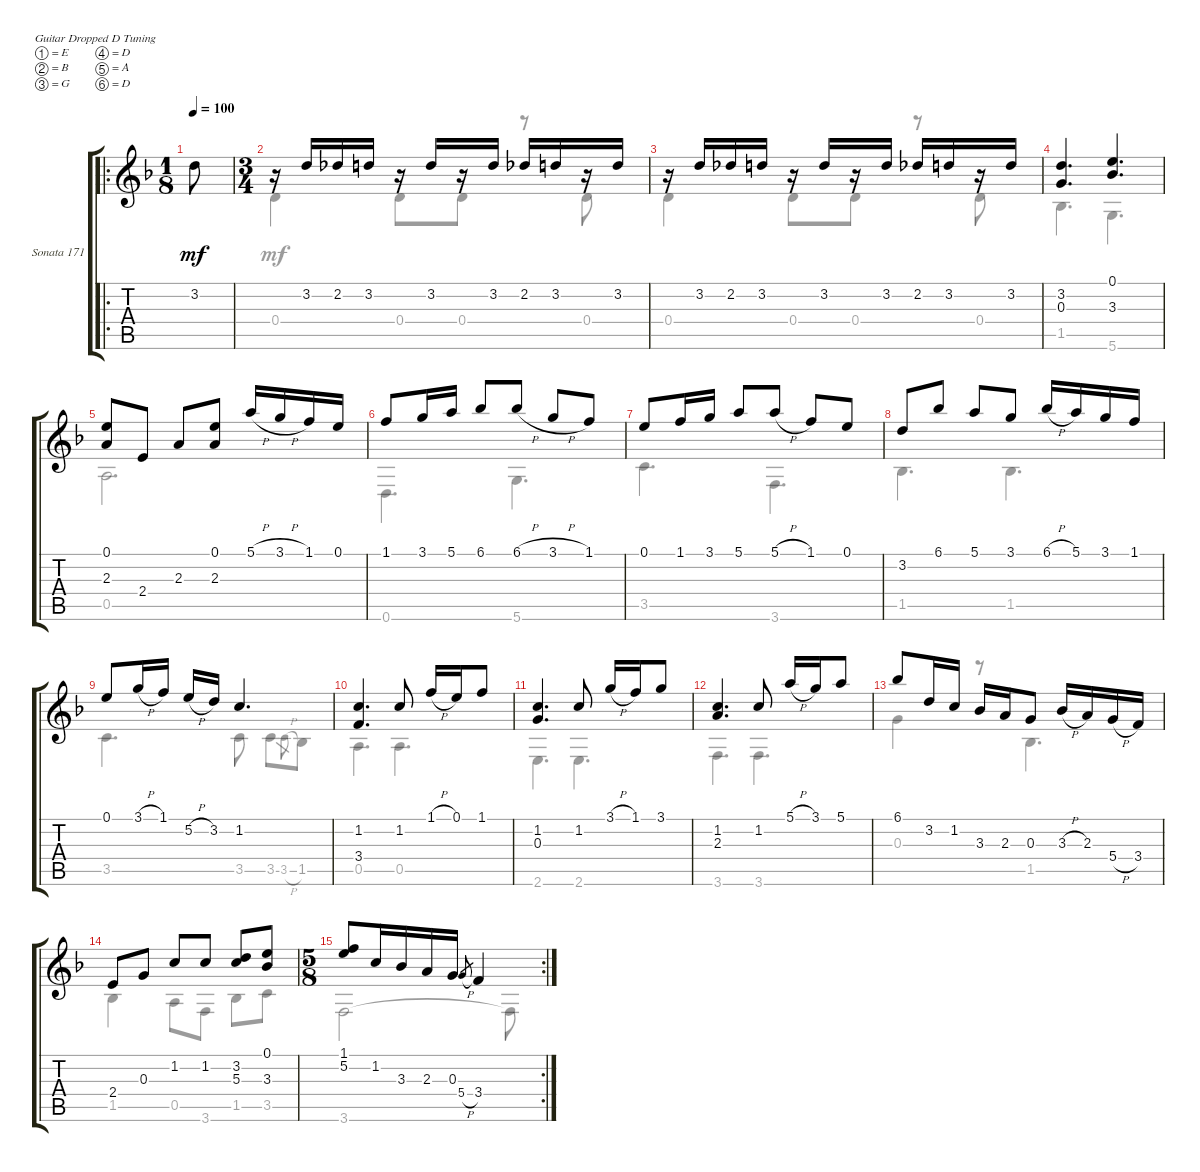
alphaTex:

\bracketExtendMode groupsimilarinstruments
\firstSystemTrackNameOrientation horizontal
\otherSystemsTrackNameOrientation horizontal
\track ("Sonata 1719 In Dm - 6. Gigue" "Sonata 171") {instrument acousticguitarnylon}
\staff {score tabs}
\tuning (E4 B3 G3 D3 A2 D2)
\voice
\ro
\ts (1 8)
\tempo 100
\clef g2
\ks dminor
3.2.8{dy mf instrument acousticguitarnylon} |
\ts (3 4)
r.16 3.2.16 2.2.16 3.2.16 r.16 3.2.16 r.16 3.2.16 2.2.16 3.2.16 r.16 3.2.16 |
r.16 3.2.16 2.2.16 3.2.16 r.16 3.2.16 r.16 3.2.16 2.2.16 3.2.16 r.16 3.2.16 |
(3.2 0.3).4{d} (0.1 3.3).4{d} |
(0.1 2.3).8 2.4.8 2.3.8 (0.1 2.3).8 5.1{h}.16 3.1{h}.16 1.1.16 0.1.16 |
1.1.8 3.1.16 5.1.16 6.1.8 6.1{h}.8 3.1{h}.8 1.1.8 |
0.1.8 1.1.16 3.1.16 5.1.8 5.1{h}.8 1.1.8 0.1.8 |
3.2.8 6.1.8 5.1.8 3.1.8 6.1{h}.16 5.1.16 3.1.16 1.1.16 |
0.1.8 3.1{h}.16 1.1.16 5.2{h}.16 3.2.16 1.2.4{d} |
(1.2 3.4).4{d} 1.2.8 1.1{h}.16 0.1.16 1.1.8 |
(1.2 0.3).4{d} 1.2.8 3.1{h}.16 1.1.16 3.1.8 |
(1.2 2.3).4{d} 1.2.8 5.1{h}.16 3.1.16 5.1.8 |
6.1.8 3.2.16 1.2.16 3.3.16 2.3.16 0.3.8 3.3{h}.16 2.3.16 5.4{h}.16 3.4.16 |
2.4.8 0.3.8 1.2.8 1.2.8 (3.2 5.3).8 (0.1 3.3).8 |
\rc 2
\ts (5 8)
(1.1 5.2).8 1.2.16 3.3.16 2.3.16 0.3.16 5.4{h}.8{gr} 3.4.4 |
\voice
\clef g2
\ottava regular
\simile none
\ks dminor
|
0.4.4 0.4.8 0.4.8 r.8 0.4.8 |
0.4.4 0.4.8 0.4.8 r.8 0.4.8 |
1.5.4{d} 5.6.4{d} |
0.5.2{d} |
0.6.4{d} 5.6.4{d} |
3.5.4{d} 3.6.4{d} |
1.5.4{d} 1.5.4{d} |
3.5.4{d} 3.5.8 3.5.8 3.5{h}.8{gr} 1.5.8 |
0.5.4{d} 0.5.4{d} |
2.6.4{d} 2.6.4{d} |
3.6.4{d} 3.6.4{d} |
0.3.4 r.8 1.5.4{d} |
1.5.4 0.5.8 3.6.8 1.5.8 3.5.8 |
3.6.2 3.6{t}.8 |
